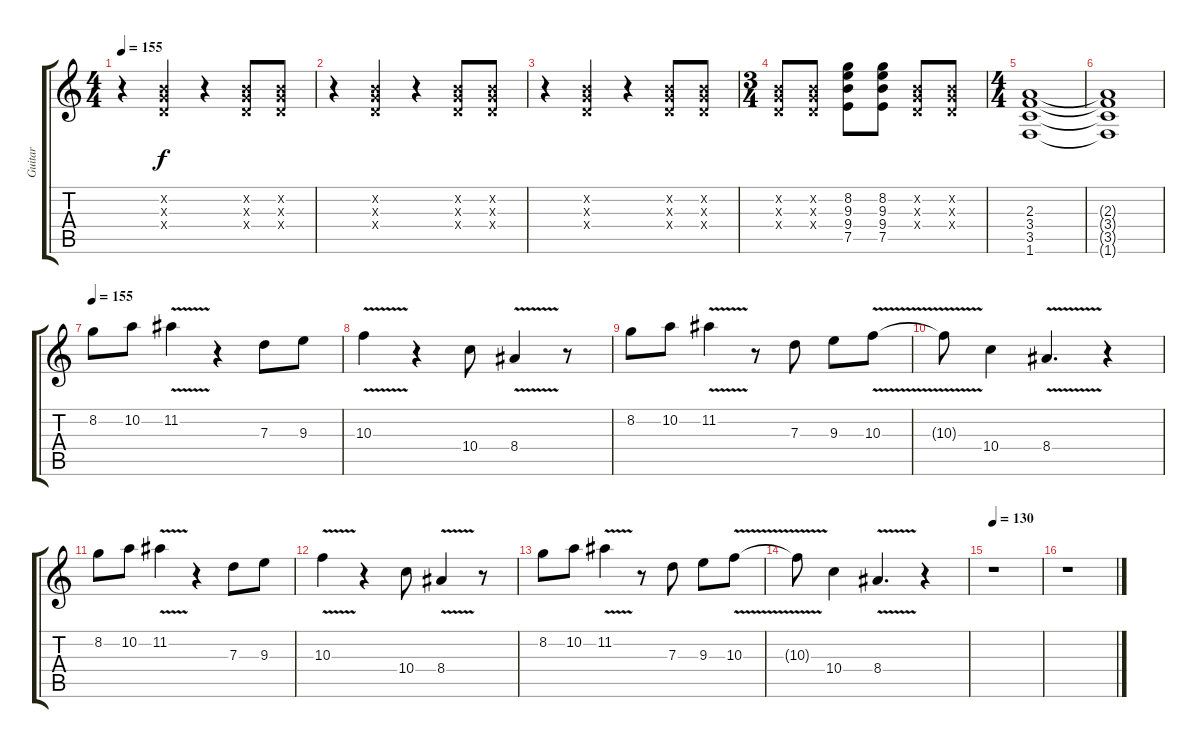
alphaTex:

\track ("Guitar" "Guitar") {instrument distortionguitar}
\staff {score tabs}
\tuning (E4 B3 G3 D3 A2 E2) {hide}
\ts (4 4)
\tempo 155
\clef g2
\ks c
r.4{dy f} (0.2{x} 0.3{x} 0.4{x}).4 r.4 (0.2{x} 0.3{x} 0.4{x}).8 (0.2{x} 0.3{x} 0.4{x}).8 |
r.4 (0.2{x} 0.3{x} 0.4{x}).4 r.4 (0.2{x} 0.3{x} 0.4{x}).8 (0.2{x} 0.3{x} 0.4{x}).8 |
r.4 (0.2{x} 0.3{x} 0.4{x}).4 r.4 (0.2{x} 0.3{x} 0.4{x}).8 (0.2{x} 0.3{x} 0.4{x}).8 |
\ts (3 4)
(0.2{x} 0.3{x} 0.4{x}).8 (0.2{x} 0.3{x} 0.4{x}).8 (8.2 9.3 9.4 7.5).8 (8.2 9.3 9.4 7.5).8 (0.2{x} 0.3{x} 0.4{x}).8 (0.2{x} 0.3{x} 0.4{x}).8 |
\ts (4 4)
(2.3 3.4 3.5 1.6).1 |
(2.3{t} 3.4{t} 3.5{t} 1.6{t}).1 |
\tempo 155
8.2.8 10.2.8 11.2{v}.4 r.4 7.3.8 9.3.8 |
10.3{v}.4 r.4 10.4.8 8.4{v}.4 r.8 |
8.2.8 10.2.8 11.2{v}.4 r.8 7.3.8 9.3.8 10.3{v}.8 |
10.3{t}.8 10.4.4 8.4{v}.4{d} r.4 |
8.2.8 10.2.8 11.2{v}.4 r.4 7.3.8 9.3.8 |
10.3{v}.4 r.4 10.4.8 8.4{v}.4 r.8 |
8.2.8 10.2.8 11.2{v}.4 r.8 7.3.8 9.3.8 10.3{v}.8 |
10.3{t}.8 10.4.4 8.4{v}.4{d} r.4 |
\tempo 130
r.1 |
r.1
